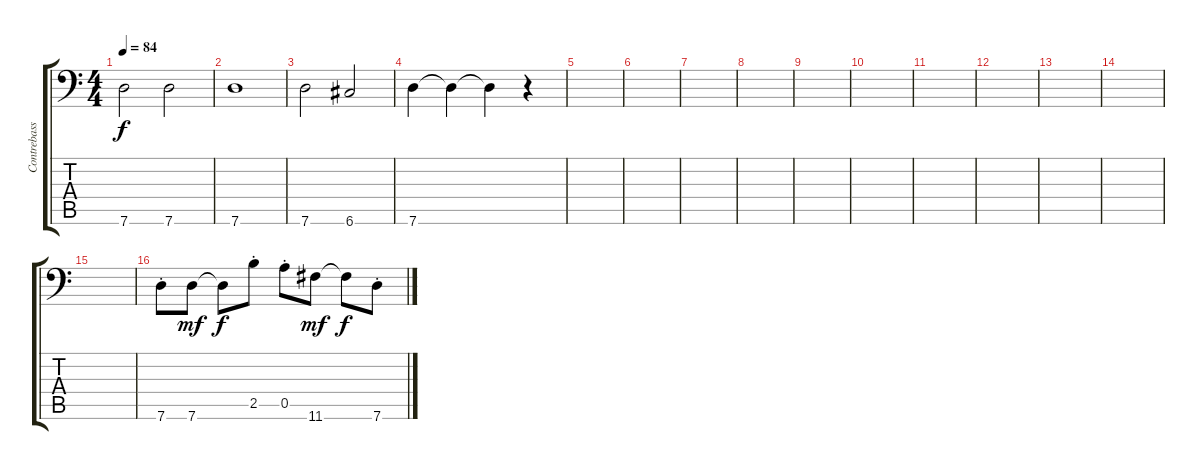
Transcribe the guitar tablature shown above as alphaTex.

\track ("Contrebasse" "Contrebass") {instrument contrabass}
\staff {score tabs}
\tuning (E4 B3 G3 D3 A2 G1) {hide}
\ts (4 4)
\tempo 84
\clef f4
\ks c
7.6.2{dy f} 7.6.2 |
7.6.1 |
7.6.2 6.6.2 |
7.6.4{volume 11} 7.6{t}.4{volume 9} 7.6{t}.4{volume 6} r.4{volume 13} |
|
|
|
|
|
|
|
|
|
|
|
7.6{st}.8 7.6.8{dy mf} 7.6{t}.8{dy f} 2.5{st}.8 0.5{st}.8 11.6.8{dy mf} 11.6{t}.8{dy f} 7.6{st}.8
